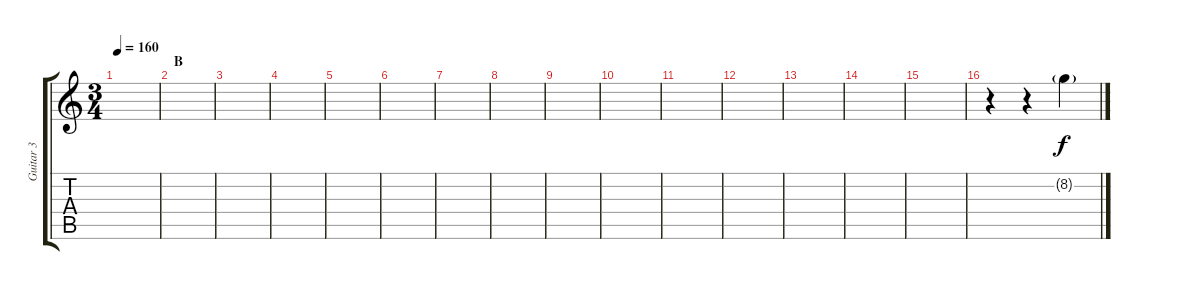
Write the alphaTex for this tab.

\track ("Guitar 3" "Guitar 3") {instrument acousticguitarnylon}
\staff {score tabs}
\tuning (E4 B3 G3 D3 A2 E2) {hide}
\ts (3 4)
\tempo 160
\clef g2
\ks c
|
\section ("" "B")
|
|
|
|
|
|
|
|
|
|
|
|
|
|
r.4 r.4 8.2{g}.4
